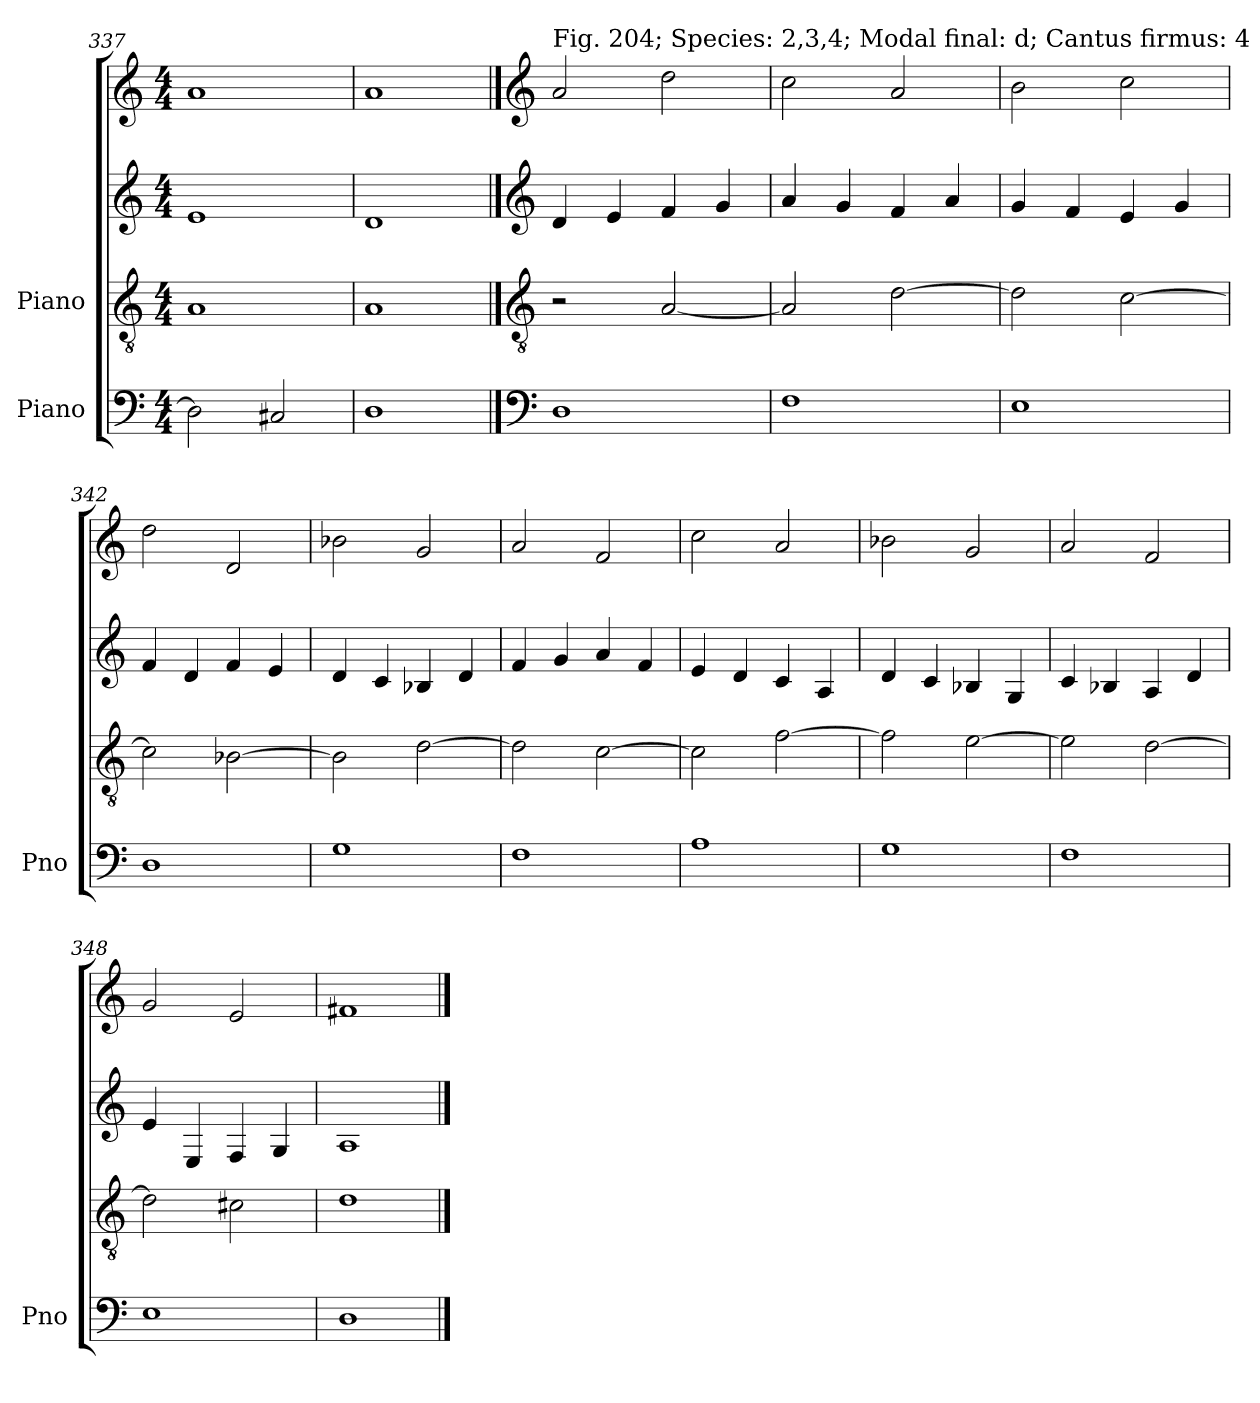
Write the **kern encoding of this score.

**kern	**kern	**kern	**kern
*part4	*part3	*part2	*part1
*staff4	*staff3	*staff2	*staff1
*I"Piano	*I"Piano	*	*
*I'Pno	*	*	*
*clefF4	*clefGv2	*clefG2	*clefG2
*k[]	*k[]	*k[]	*k[]
*M4/4	*M4/4	*M4/4	*M4/4
=337	=337	=337	=337
2D\]	1A	1e	1a
2C#X/	.	.	.
=338	=338	=338	=338
1D	1A	1d	1a
!!LO:LB:g=z
==339	==339	==339	==339
*clefF4	*clefGv2	*clefG2	*clefG2
!	!	!	!LO:TX:a:t=Fig. 204; Species&colon; 2,3,4; Modal final&colon; d; Cantus firmus&colon; 4
1D	2r	4d/	2a/
.	.	4e/	.
.	[2A/	4f/	2dd\
.	.	4g/	.
=340	=340	=340	=340
1F	2A/]	4a/	2cc\
.	.	4g/	.
.	[2d\	4f/	2a/
.	.	4a/	.
=341	=341	=341	=341
1E	2d\]	4g/	2b\
.	.	4f/	.
.	[2c\	4e/	2cc\
.	.	4g/	.
=342	=342	=342	=342
1D	2c\]	4f/	2dd\
.	.	4d/	.
.	[2B-X\	4f/	2d/
.	.	4e/	.
=343	=343	=343	=343
1G	2B-\]	4d/	2b-X\
.	.	4c/	.
.	[2d\	4B-X/	2g/
.	.	4d/	.
!!LO:LB:g=z
=344	=344	=344	=344
1F	2d\]	4f/	2a/
.	.	4g/	.
.	[2c\	4a/	2f/
.	.	4f/	.
=345	=345	=345	=345
1A	2c\]	4e/	2cc\
.	.	4d/	.
.	[2f\	4c/	2a/
.	.	4A/	.
=346	=346	=346	=346
1G	2f\]	4d/	2b-X\
.	.	4c/	.
.	[2e\	4B-X/	2g/
.	.	4G/	.
=347	=347	=347	=347
1F	2e\]	4c/	2a/
.	.	4B-X/	.
.	[2d\	4A/	2f/
.	.	4d/	.
=348	=348	=348	=348
1E	2d\]	4e/	2g/
.	.	4E/	.
.	2c#X\	4F/	2e/
.	.	4G/	.
=349	=349	=349	=349
1D	1d	1A	1f#X
==	==	==	==
*-	*-	*-	*-
